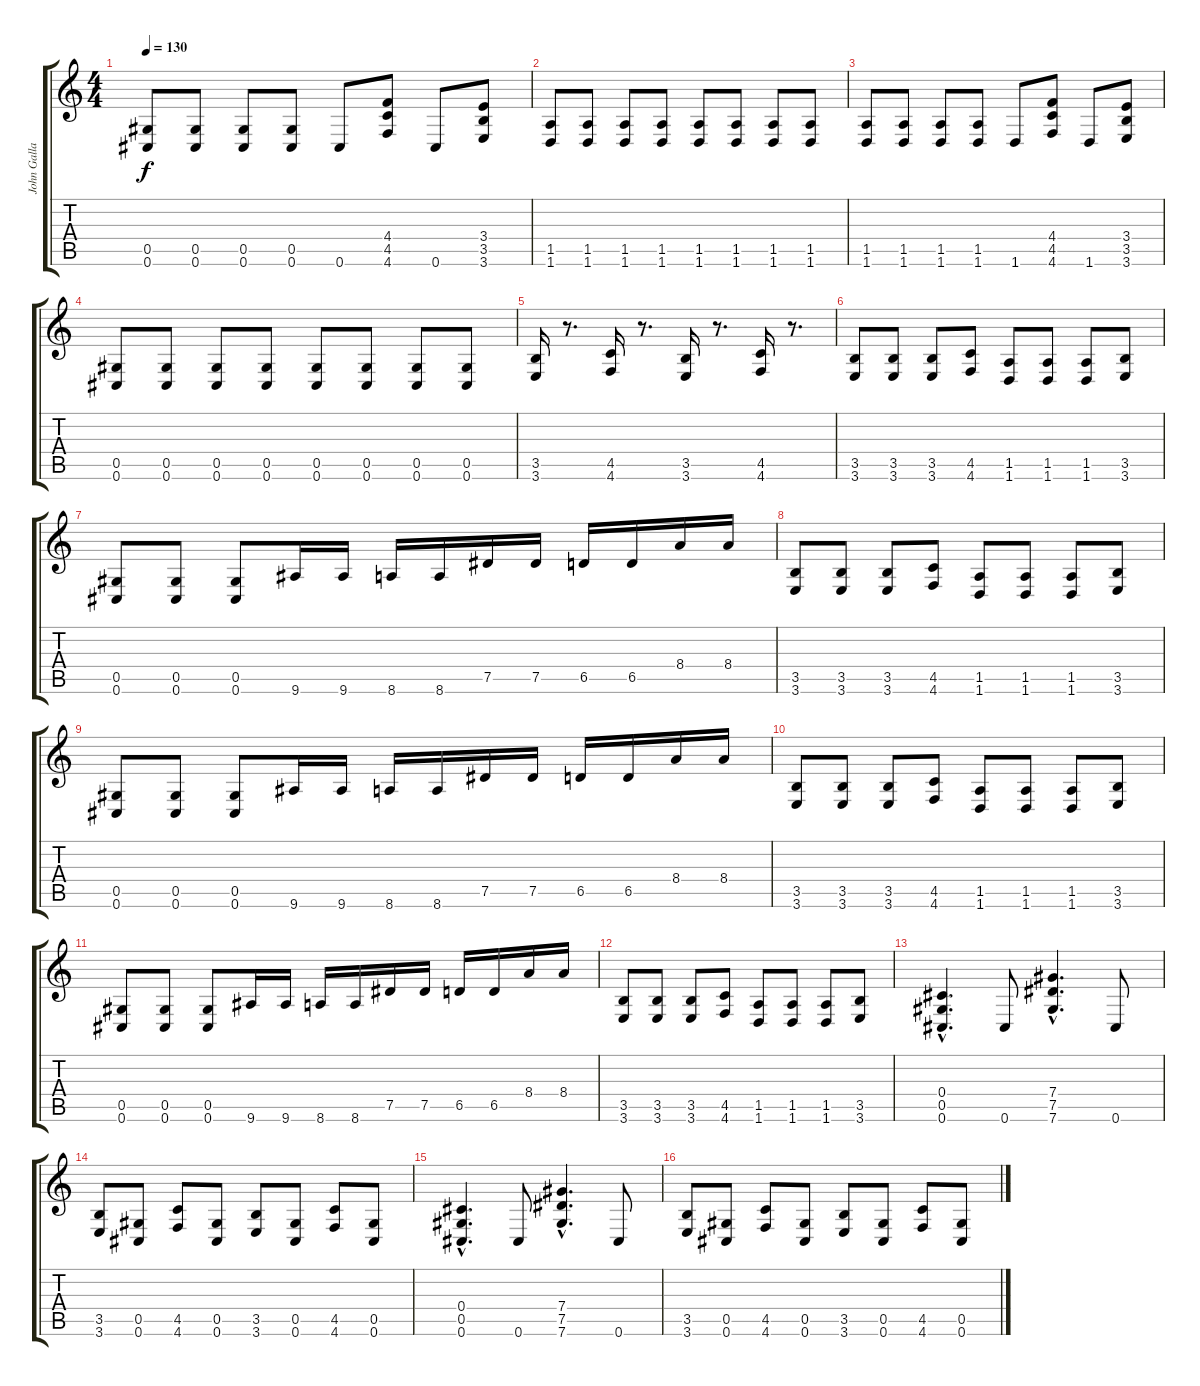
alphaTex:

\track ("John Gallagher" "John Galla") {instrument distortionguitar}
\staff {score tabs}
\tuning (Eb4 Bb3 Gb3 Db3 Ab2 Db2) {hide}
\ts (4 4)
\tempo 130
\clef g2
\ks c
(0.5 0.6).8{dy f} (0.5 0.6).8 (0.5 0.6).8 (0.5 0.6).8 0.6.8 (4.4 4.5 4.6).8 0.6.8 (3.4 3.5 3.6).8 |
(1.5 1.6).8 (1.5 1.6).8 (1.5 1.6).8 (1.5 1.6).8 (1.5 1.6).8 (1.5 1.6).8 (1.5 1.6).8 (1.5 1.6).8 |
(1.5 1.6).8 (1.5 1.6).8 (1.5 1.6).8 (1.5 1.6).8 1.6.8 (4.4 4.5 4.6).8 1.6.8 (3.4 3.5 3.6).8 |
(0.5 0.6).8 (0.5 0.6).8 (0.5 0.6).8 (0.5 0.6).8 (0.5 0.6).8 (0.5 0.6).8 (0.5 0.6).8 (0.5 0.6).8 |
(3.5 3.6).16 r.8{d} (4.5 4.6).16 r.8{d} (3.5 3.6).16 r.8{d} (4.5 4.6).16 r.8{d} |
(3.5 3.6).8 (3.5 3.6).8 (3.5 3.6).8 (4.5 4.6).8 (1.5 1.6).8 (1.5 1.6).8 (1.5 1.6).8 (3.5 3.6).8 |
(0.5 0.6).8 (0.5 0.6).8 (0.5 0.6).8 9.6.16 9.6.16 8.6.16 8.6.16 7.5.16 7.5.16 6.5.16 6.5.16 8.4.16 8.4.16 |
(3.5 3.6).8 (3.5 3.6).8 (3.5 3.6).8 (4.5 4.6).8 (1.5 1.6).8 (1.5 1.6).8 (1.5 1.6).8 (3.5 3.6).8 |
(0.5 0.6).8 (0.5 0.6).8 (0.5 0.6).8 9.6.16 9.6.16 8.6.16 8.6.16 7.5.16 7.5.16 6.5.16 6.5.16 8.4.16 8.4.16 |
(3.5 3.6).8 (3.5 3.6).8 (3.5 3.6).8 (4.5 4.6).8 (1.5 1.6).8 (1.5 1.6).8 (1.5 1.6).8 (3.5 3.6).8 |
(0.5 0.6).8 (0.5 0.6).8 (0.5 0.6).8 9.6.16 9.6.16 8.6.16 8.6.16 7.5.16 7.5.16 6.5.16 6.5.16 8.4.16 8.4.16 |
(3.5 3.6).8 (3.5 3.6).8 (3.5 3.6).8 (4.5 4.6).8 (1.5 1.6).8 (1.5 1.6).8 (1.5 1.6).8 (3.5 3.6).8 |
(0.4{hac} 0.5{hac} 0.6{hac}).4{d} 0.6.8 (7.4{hac} 7.5{hac} 7.6{hac}).4{d} 0.6.8 |
(3.5 3.6).8 (0.5 0.6).8 (4.5 4.6).8 (0.5 0.6).8 (3.5 3.6).8 (0.5 0.6).8 (4.5 4.6).8 (0.5 0.6).8 |
(0.4{hac} 0.5{hac} 0.6{hac}).4{d} 0.6.8 (7.4{hac} 7.5{hac} 7.6{hac}).4{d} 0.6.8 |
(3.5 3.6).8 (0.5 0.6).8 (4.5 4.6).8 (0.5 0.6).8 (3.5 3.6).8 (0.5 0.6).8 (4.5 4.6).8 (0.5 0.6).8
